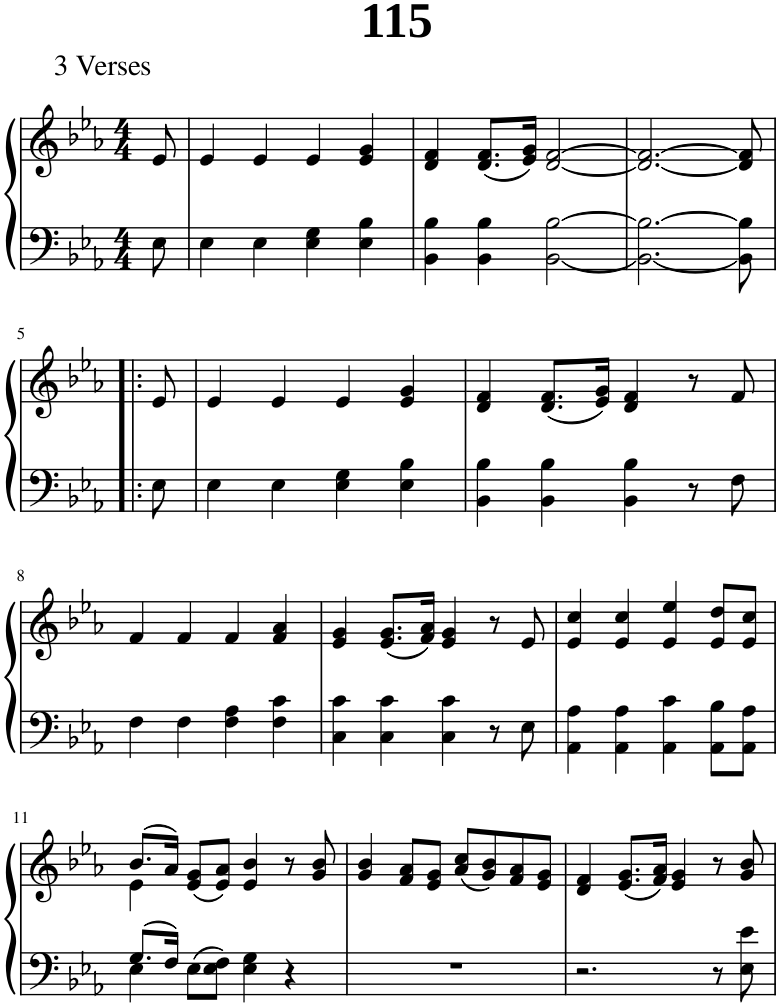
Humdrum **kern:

**kern	**kern
*part1	*part1
*staff2	*staff1
*I"Piano	*
*I'Pno.	*
*clefF4	*clefG2
*k[b-e-a-]	*k[b-e-a-]
*M4/4	*M4/4
=1	=1
8E-\	8e-/
=2	=2
4E-\	4e-/
4E-\	4e-/
4E-\ 4G\	4e-/
4E-\ 4B-\	4e-/ 4g/
=3	=3
4BB-\ 4B-\	4d/ 4f/
4BB-\ 4B-\	(8.d/ 8.f/L
.	16e-/ 16g/Jk)
[2BB-\ [2B-\	[2d/ [2f/
=4	=4
2.BB-\_ 2.B-\_	2.d/_ 2.f/_
8BB-\] 8B-\]	8d/] 8f/]
!!LO:LB:g=z
=5!|:	=5!|:
8E-\	8e-/
=6	=6
4E-\	4e-/
4E-\	4e-/
4E-\ 4G\	4e-/
4E-\ 4B-\	4e-/ 4g/
=7	=7
4BB-\ 4B-\	4d/ 4f/
4BB-\ 4B-\	(8.d/ 8.f/L
.	16e-/ 16g/Jk)
4BB-\ 4B-\	4d/ 4f/
8r	8r
8F\	8f/
!!LO:LB:g=z
=8	=8
4F\	4f/
4F\	4f/
4F\ 4A-\	4f/
4F\ 4c\	4f/ 4a-/
=9	=9
4C\ 4c\	4e-/ 4g/
4C\ 4c\	(8.e-/ 8.g/L
.	16f/ 16a-/Jk)
4C\ 4c\	4e-/ 4g/
8r	8r
8E-\	8e-/
=10	=10
4AA-\ 4A-\	4e-/ 4cc/
4AA-\ 4A-\	4e-/ 4cc/
4AA-\ 4c\	4e-/ 4ee-/
8AA-\ 8B-\L	8e-/ 8dd/L
8AA-\ 8A-\J	8e-/ 8cc/J
!!LO:LB:g=z
=11	=11
*^	*^
8.G/L	4E-\	(8.b-/L	4e-\
16F/Jk	.	16a-/Jk)	.
8E-\L	2.ryy	(8e-/ 8g/L	2.ryy
8E-\ 8F\J	.	8e-/ 8a-/J)	.
4E-\ 4G\	.	4e-/ 4b-/	.
4r	.	8r	.
.	.	8g/ 8b-/	.
*v	*v	*	*
*	*v	*v
=12	=12
1r	4g/ 4b-/
.	8f/ 8a-/L
.	8e-/ 8g/J
.	(8a-/ 8cc/L
.	8g/ 8b-/)
.	8f/ 8a-/
.	8e-/ 8g/J
=13	=13
2.r	4d/ 4f/
.	(8.e-/ 8.g/L
.	16f/ 16a-/Jk)
.	4e-/ 4g/
8r	8r
8E-\ 8e-\	8g/ 8b-/
=	=
*-	*-
